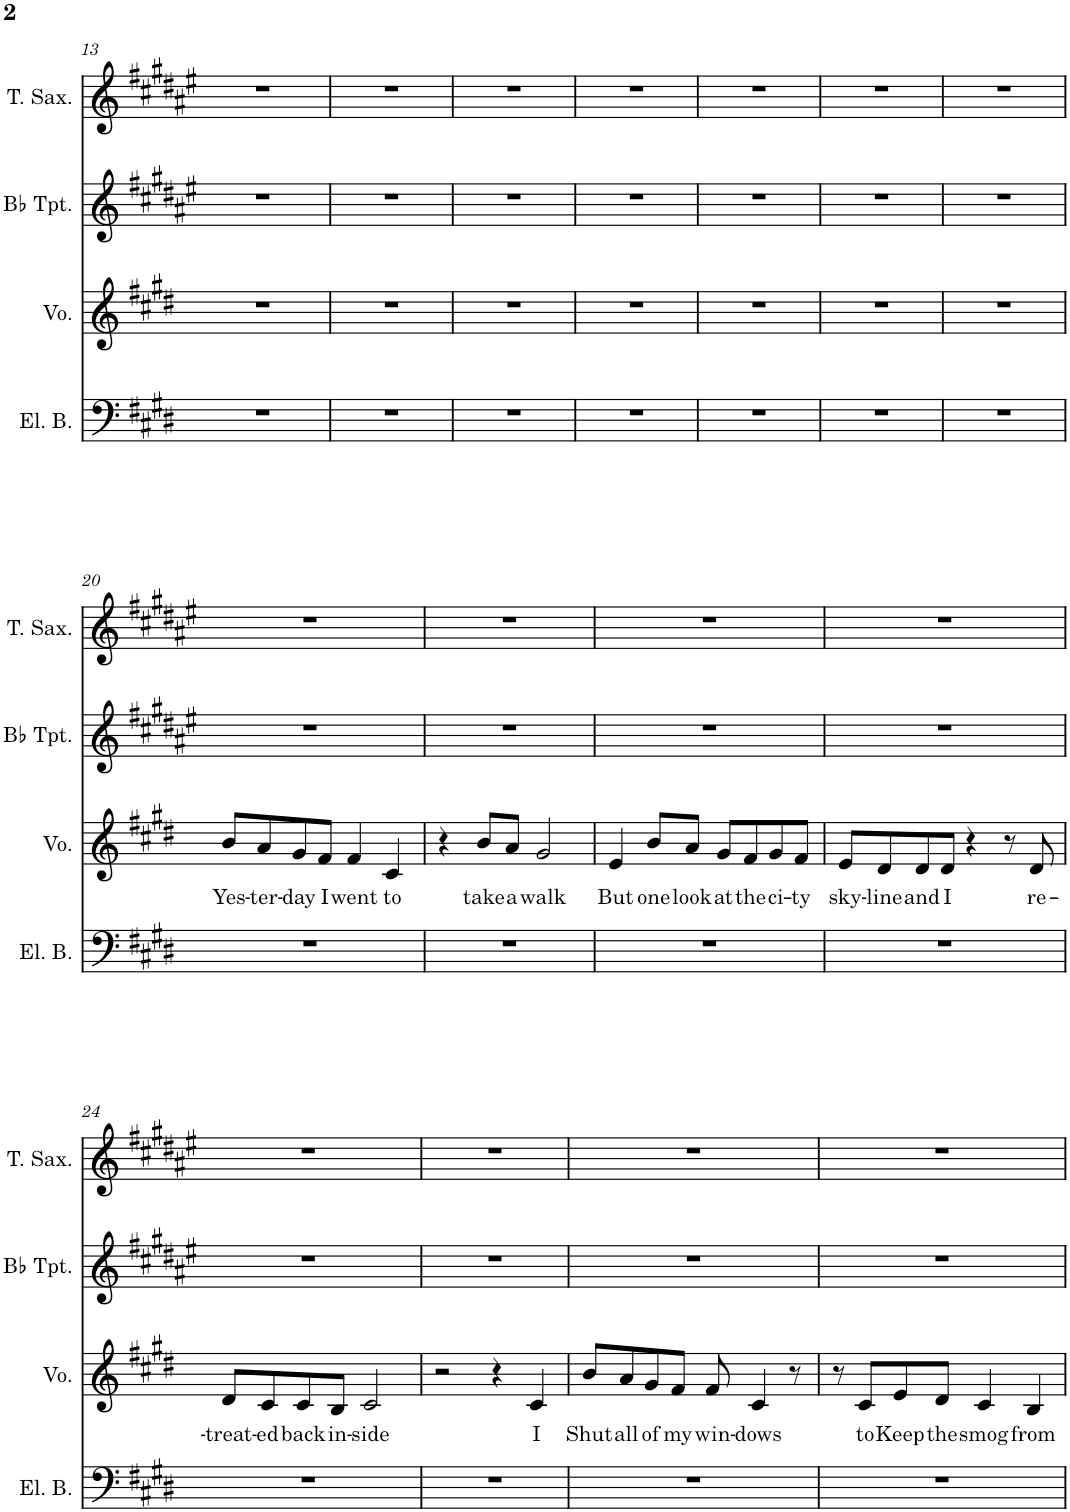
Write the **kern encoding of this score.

**kern	**kern	**text	**kern	**kern
*part4	*part3	*part3	*part2	*part1
*staff4	*staff3	*staff3	*staff2	*staff1
*I"Electric Bass	*I"Voice	*	*I"Bb Trumpet	*I"Tenor Saxophone
*I'El. B.	*I'Vo.	*	*I'Bb Tpt.	*I'T. Sax.
!!LO:PB:g=z
*clefF4	*clefG2	*	*clefG2	*clefG2
*Trd7c12	*	*	*Trd1c2	*Trd8c14
*k[f#c#g#d#]	*k[f#c#g#d#]	*	*k[f#c#g#d#a#e#]	*k[f#c#g#d#a#e#]
*M4/4	*M4/4	*	*M4/4	*M4/4
=13	=13	=13	=13	=13
1r	1r	.	1r	1r
=14	=14	=14	=14	=14
1r	1r	.	1r	1r
=15	=15	=15	=15	=15
1r	1r	.	1r	1r
=16	=16	=16	=16	=16
1r	1r	.	1r	1r
=17	=17	=17	=17	=17
1r	1r	.	1r	1r
=18	=18	=18	=18	=18
1r	1r	.	1r	1r
=19	=19	=19	=19	=19
1r	1r	.	1r	1r
!!LO:LB:g=z
=20	=20	=20	=20	=20
!	!	!LO:LY:b	!	!
1r	8b/L	Yes-	1r	1r
!	!	!LO:LY:b	!	!
.	8a/	-ter-	.	.
!	!	!LO:LY:b	!	!
.	8g#/	-day	.	.
!	!	!LO:LY:b	!	!
.	8f#/J	I	.	.
!	!	!LO:LY:b	!	!
.	4f#/	went	.	.
!	!	!LO:LY:b	!	!
.	4c#/	to	.	.
=21	=21	=21	=21	=21
1r	4r	.	1r	1r
!	!	!LO:LY:b	!	!
.	8b/L	take	.	.
!	!	!LO:LY:b	!	!
.	8a/J	a	.	.
!	!	!LO:LY:b	!	!
.	2g#/	walk	.	.
=22	=22	=22	=22	=22
!	!	!LO:LY:b	!	!
1r	4e/	But	1r	1r
!	!	!LO:LY:b	!	!
.	8b/L	one	.	.
!	!	!LO:LY:b	!	!
.	8a/J	look	.	.
!	!	!LO:LY:b	!	!
.	8g#/L	at	.	.
!	!	!LO:LY:b	!	!
.	8f#/	the	.	.
!	!	!LO:LY:b	!	!
.	8g#/	ci-	.	.
!	!	!LO:LY:b	!	!
.	8f#/J	-ty	.	.
=23	=23	=23	=23	=23
!	!	!LO:LY:b	!	!
1r	8e/L	sky-	1r	1r
!	!	!LO:LY:b	!	!
.	8d#/	-line	.	.
!	!	!LO:LY:b	!	!
.	8d#/	and	.	.
!	!	!LO:LY:b	!	!
.	8d#/J	I	.	.
.	4r	.	.	.
.	8r	.	.	.
!	!	!LO:LY:b	!	!
.	8d#/	re-	.	.
!!LO:LB:g=z
=24	=24	=24	=24	=24
!	!	!LO:LY:b	!	!
1r	8d#/L	-treat-	1r	1r
!	!	!LO:LY:b	!	!
.	8c#/	-ed	.	.
!	!	!LO:LY:b	!	!
.	8c#/	back	.	.
!	!	!LO:LY:b	!	!
.	8B/J	in-	.	.
!	!	!LO:LY:b	!	!
.	2c#/	-side	.	.
=25	=25	=25	=25	=25
1r	2r	.	1r	1r
.	4r	.	.	.
!	!	!LO:LY:b	!	!
.	4c#/	I	.	.
=26	=26	=26	=26	=26
!	!	!LO:LY:b	!	!
1r	8b/L	Shut	1r	1r
!	!	!LO:LY:b	!	!
.	8a/	all	.	.
!	!	!LO:LY:b	!	!
.	8g#/	of	.	.
!	!	!LO:LY:b	!	!
.	8f#/J	my	.	.
!	!	!LO:LY:b	!	!
.	8f#/	win-	.	.
!	!	!LO:LY:b	!	!
.	4c#/	-dows	.	.
.	8r	.	.	.
=27	=27	=27	=27	=27
1r	8r	.	1r	1r
!	!	!LO:LY:b	!	!
.	8c#/L	to	.	.
!	!	!LO:LY:b	!	!
.	8e/	Keep	.	.
!	!	!LO:LY:b	!	!
.	8d#/J	the	.	.
!	!	!LO:LY:b	!	!
.	4c#/	smog	.	.
!	!	!LO:LY:b	!	!
.	4B/	from	.	.
=	=	=	=	=
*-	*-	*-	*-	*-
